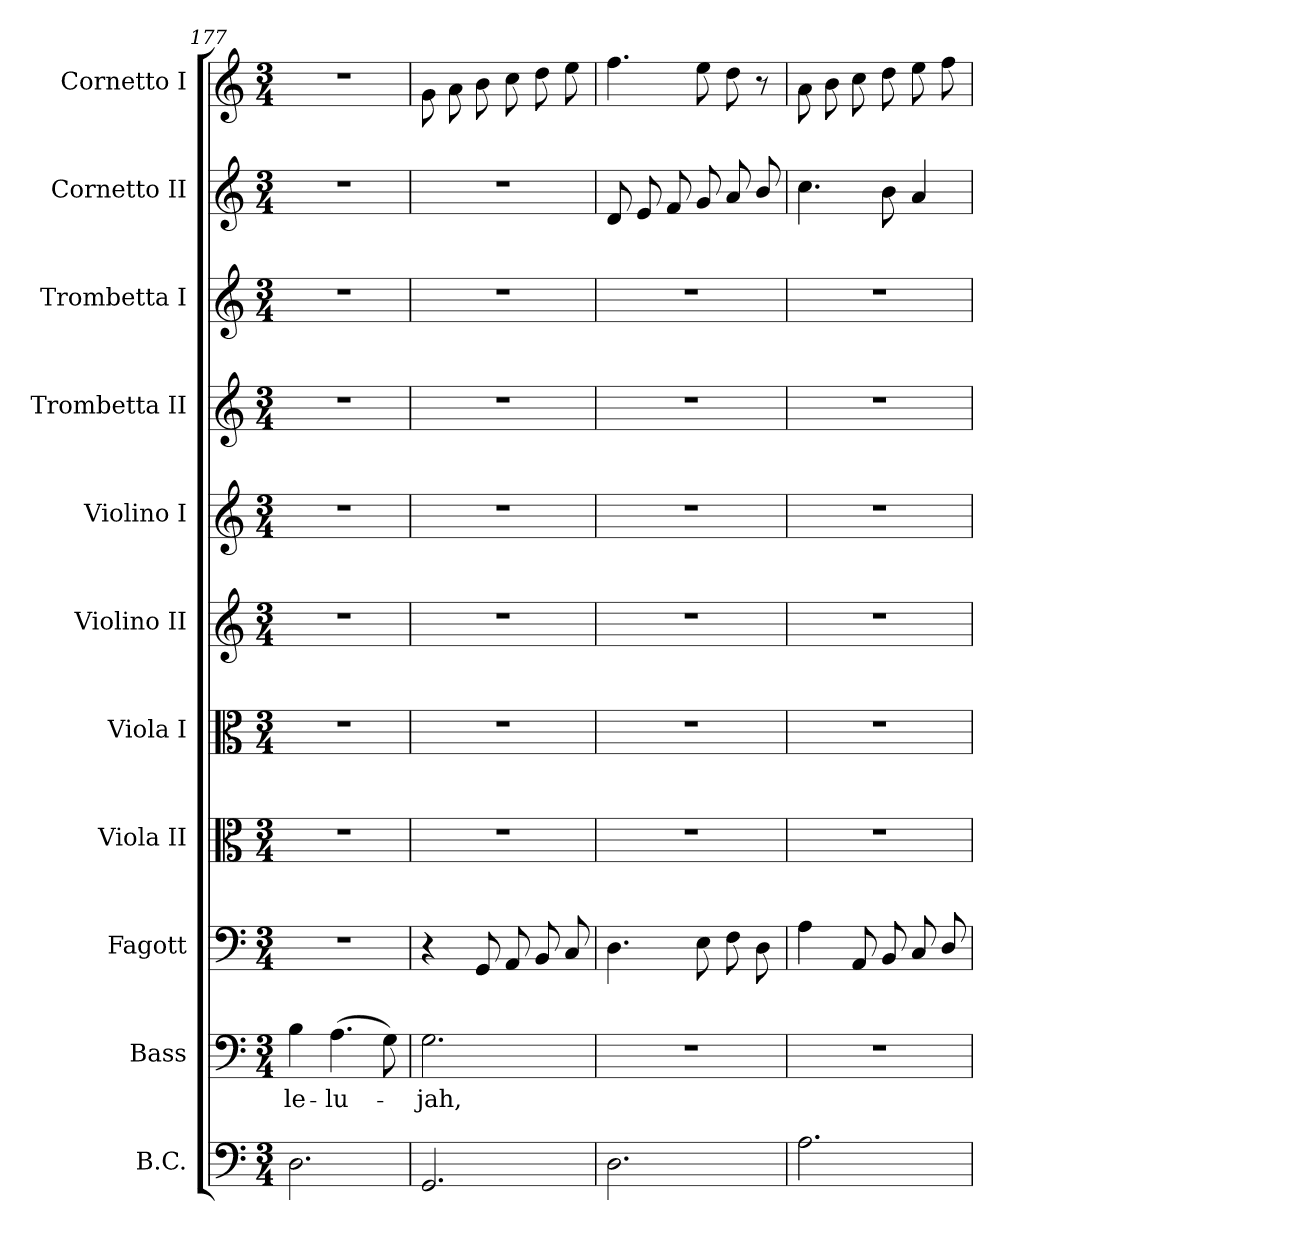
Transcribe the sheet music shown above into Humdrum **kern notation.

**kern	**kern	**text	**kern	**kern	**kern	**kern	**kern	**kern	**kern	**kern	**kern
*part11	*part10	*part10	*part9	*part8	*part7	*part6	*part5	*part4	*part3	*part2	*part1
*staff11	*staff10	*staff10	*staff9	*staff8	*staff7	*staff6	*staff5	*staff4	*staff3	*staff2	*staff1
*I"B.C.	*I"Bass	*	*I"Fagott	*I"Viola II	*I"Viola I	*I"Violino II	*I"Violino I	*I"Trombetta II	*I"Trombetta I	*I"Cornetto II	*I"Cornetto I
*	*I'B.	*	*I'Fg.	*I'Vla.	*I'Vla.	*	*	*	*	*	*
*clefF4	*clefF4	*	*clefF4	*clefC3	*clefC3	*clefG2	*clefG2	*clefG2	*clefG2	*clefG2	*clefG2
*k[]	*k[]	*	*k[]	*k[]	*k[]	*k[]	*k[]	*k[]	*k[]	*k[]	*k[]
*C:	*C:	*	*C:	*C:	*C:	*C:	*C:	*C:	*C:	*C:	*C:
*M3/4	*M3/4	*	*M3/4	*M3/4	*M3/4	*M3/4	*M3/4	*M3/4	*M3/4	*M3/4	*M3/4
=177	=177	=177	=177	=177	=177	=177	=177	=177	=177	=177	=177
!	!	!LO:LY:b:color=#000000	!LO:N:vis=1	!LO:N:vis=1	!LO:N:vis=1	!LO:N:vis=1	!LO:N:vis=1	!LO:N:vis=1	!LO:N:vis=1	!LO:N:vis=1	!LO:N:vis=1
2.Di\	4Bi\	-le-	2.r	2.r	2.r	2.r	2.r	2.r	2.r	2.r	2.r
!	!	!LO:LY:b:color=#000000	!	!	!	!	!	!	!	!	!
.	(4.Ai\	-lu-	.	.	.	.	.	.	.	.	.
.	8Gi\)	.	.	.	.	.	.	.	.	.	.
=178	=178	=178	=178	=178	=178	=178	=178	=178	=178	=178	=178
!	!	!LO:LY:b:color=#000000	!	!LO:N:vis=1	!LO:N:vis=1	!LO:N:vis=1	!LO:N:vis=1	!LO:N:vis=1	!LO:N:vis=1	!LO:N:vis=1	!
2.GGi/	2.Gi\	-jah,	4r	2.r	2.r	2.r	2.r	2.r	2.r	2.r	8gi\
.	.	.	.	.	.	.	.	.	.	.	8ai\
.	.	.	8GGi/	.	.	.	.	.	.	.	8bi\
.	.	.	8AAi/	.	.	.	.	.	.	.	8cci\
.	.	.	8BBi/	.	.	.	.	.	.	.	8ddi\
.	.	.	8Ci/	.	.	.	.	.	.	.	8eei\
=179	=179	=179	=179	=179	=179	=179	=179	=179	=179	=179	=179
!	!LO:N:vis=1	!	!	!LO:N:vis=1	!LO:N:vis=1	!LO:N:vis=1	!LO:N:vis=1	!LO:N:vis=1	!LO:N:vis=1	!	!
2.Di\	2.r	.	4.Di\	2.r	2.r	2.r	2.r	2.r	2.r	8di/	4.ffi\
.	.	.	.	.	.	.	.	.	.	8ei/	.
.	.	.	.	.	.	.	.	.	.	8fi/	.
.	.	.	8Ei\	.	.	.	.	.	.	8gi/	8eei\
.	.	.	8Fi\	.	.	.	.	.	.	8ai/	8ddi\
.	.	.	8Di\	.	.	.	.	.	.	8bi/	8r
=180	=180	=180	=180	=180	=180	=180	=180	=180	=180	=180	=180
!	!LO:N:vis=1	!	!	!LO:N:vis=1	!LO:N:vis=1	!LO:N:vis=1	!LO:N:vis=1	!LO:N:vis=1	!LO:N:vis=1	!	!
2.Ai\	2.r	.	4Ai\	2.r	2.r	2.r	2.r	2.r	2.r	4.cci\	8ai\
.	.	.	.	.	.	.	.	.	.	.	8bi\
.	.	.	8AAi/	.	.	.	.	.	.	.	8cci\
.	.	.	8BBi/	.	.	.	.	.	.	8bi\	8ddi\
.	.	.	8Ci/	.	.	.	.	.	.	4ai/	8eei\
.	.	.	8Di/	.	.	.	.	.	.	.	8ffi\
=	=	=	=	=	=	=	=	=	=	=	=
*-	*-	*-	*-	*-	*-	*-	*-	*-	*-	*-	*-
